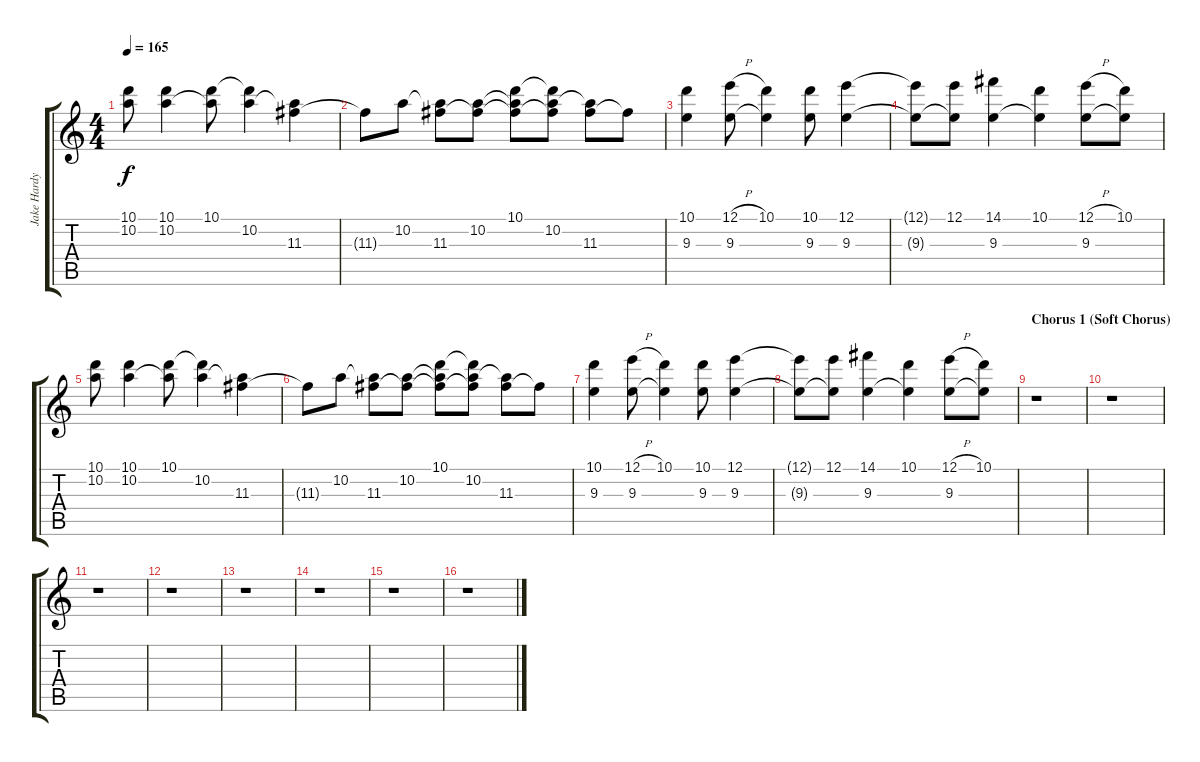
\track ("Jake Hardy" "Jake Hardy") {instrument electricguitarjazz}
\staff {score tabs}
\tuning (E4 B3 G3 D3 A2 D2) {hide}
\ts (4 4)
\tempo 165
\clef g2
\ks c
(10.1 10.2).8{dy f} (10.1 10.2).4 (10.1 10.2{t}).8 (10.1{t} 10.2).4 (10.2{t} 11.3).4 |
11.3{t}.8 10.2.8 (10.2{t} 11.3).8 (10.2 11.3{t}).8 (10.1 10.2{t} 11.3{t}).8 (10.1{t} 10.2 11.3{t}).8 (10.2{t} 11.3).8 11.3{t}.8 |
(10.1 9.3).4 (12.1{h} 9.3).8 (10.1 9.3{t}).4 (10.1 9.3).8 (12.1 9.3).4 |
(12.1{t} 9.3{t}).8 (12.1 9.3{t}).8 (14.1 9.3).4 (10.1 9.3{t}).4 (12.1{h} 9.3).8 (10.1 9.3{t}).8 |
(10.1 10.2).8 (10.1 10.2).4 (10.1 10.2{t}).8 (10.1{t} 10.2).4 (10.2{t} 11.3).4 |
11.3{t}.8 10.2.8 (10.2{t} 11.3).8 (10.2 11.3{t}).8 (10.1 10.2{t} 11.3{t}).8 (10.1{t} 10.2 11.3{t}).8 (10.2{t} 11.3).8 11.3{t}.8 |
(10.1 9.3).4 (12.1{h} 9.3).8 (10.1 9.3{t}).4 (10.1 9.3).8 (12.1 9.3).4 |
(12.1{t} 9.3{t}).8 (12.1 9.3{t}).8 (14.1 9.3).4 (10.1 9.3{t}).4 (12.1{h} 9.3).8 (10.1 9.3{t}).8 |
\section ("" "Chorus 1 (Soft Chorus)")
r.1 |
r.1 |
r.1 |
r.1 |
r.1 |
r.1 |
r.1 |
r.1
